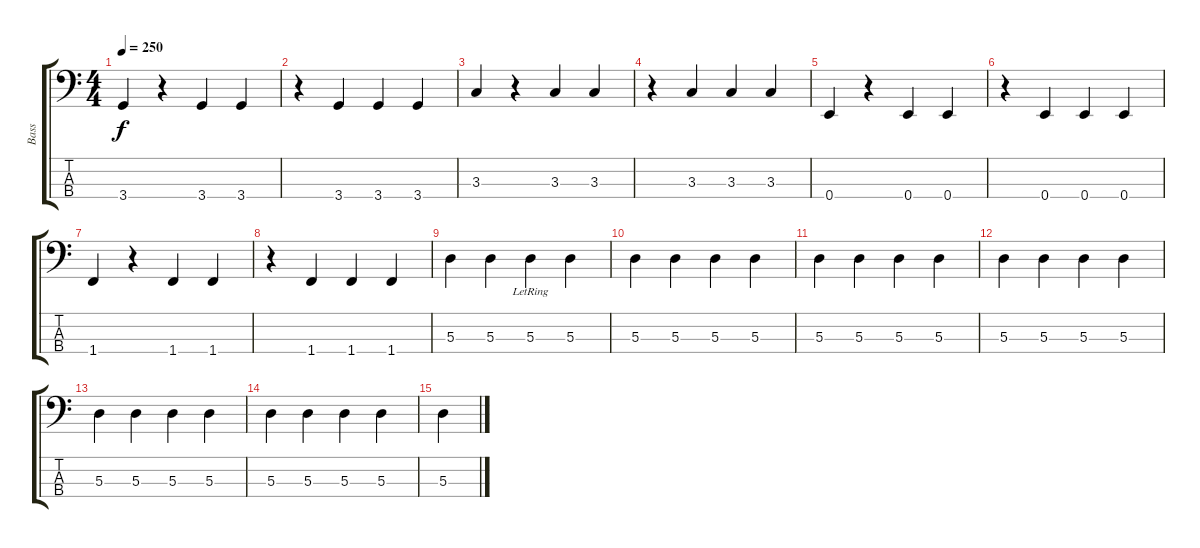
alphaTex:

\track ("Bass" "Bass") {instrument electricbassfinger}
\staff {score tabs}
\tuning (G2 D2 A1 E1) {hide}
\ts (4 4)
\tempo 250
\clef f4
\ks c
3.4.4{dy f} r.4 3.4.4 3.4.4 |
r.4 3.4.4 3.4.4 3.4.4 |
3.3.4 r.4 3.3.4 3.3.4 |
r.4 3.3.4 3.3.4 3.3.4 |
0.4.4 r.4 0.4.4 0.4.4 |
r.4 0.4.4 0.4.4 0.4.4 |
1.4.4 r.4 1.4.4 1.4.4 |
r.4 1.4.4 1.4.4 1.4.4 |
5.3.4 5.3.4 5.3{lr}.4 5.3.4 |
5.3.4 5.3.4 5.3.4 5.3.4 |
5.3.4 5.3.4 5.3.4 5.3.4 |
5.3.4 5.3.4 5.3.4 5.3.4 |
5.3.4 5.3.4 5.3.4 5.3.4 |
5.3.4 5.3.4 5.3.4 5.3.4 |
5.3.4
